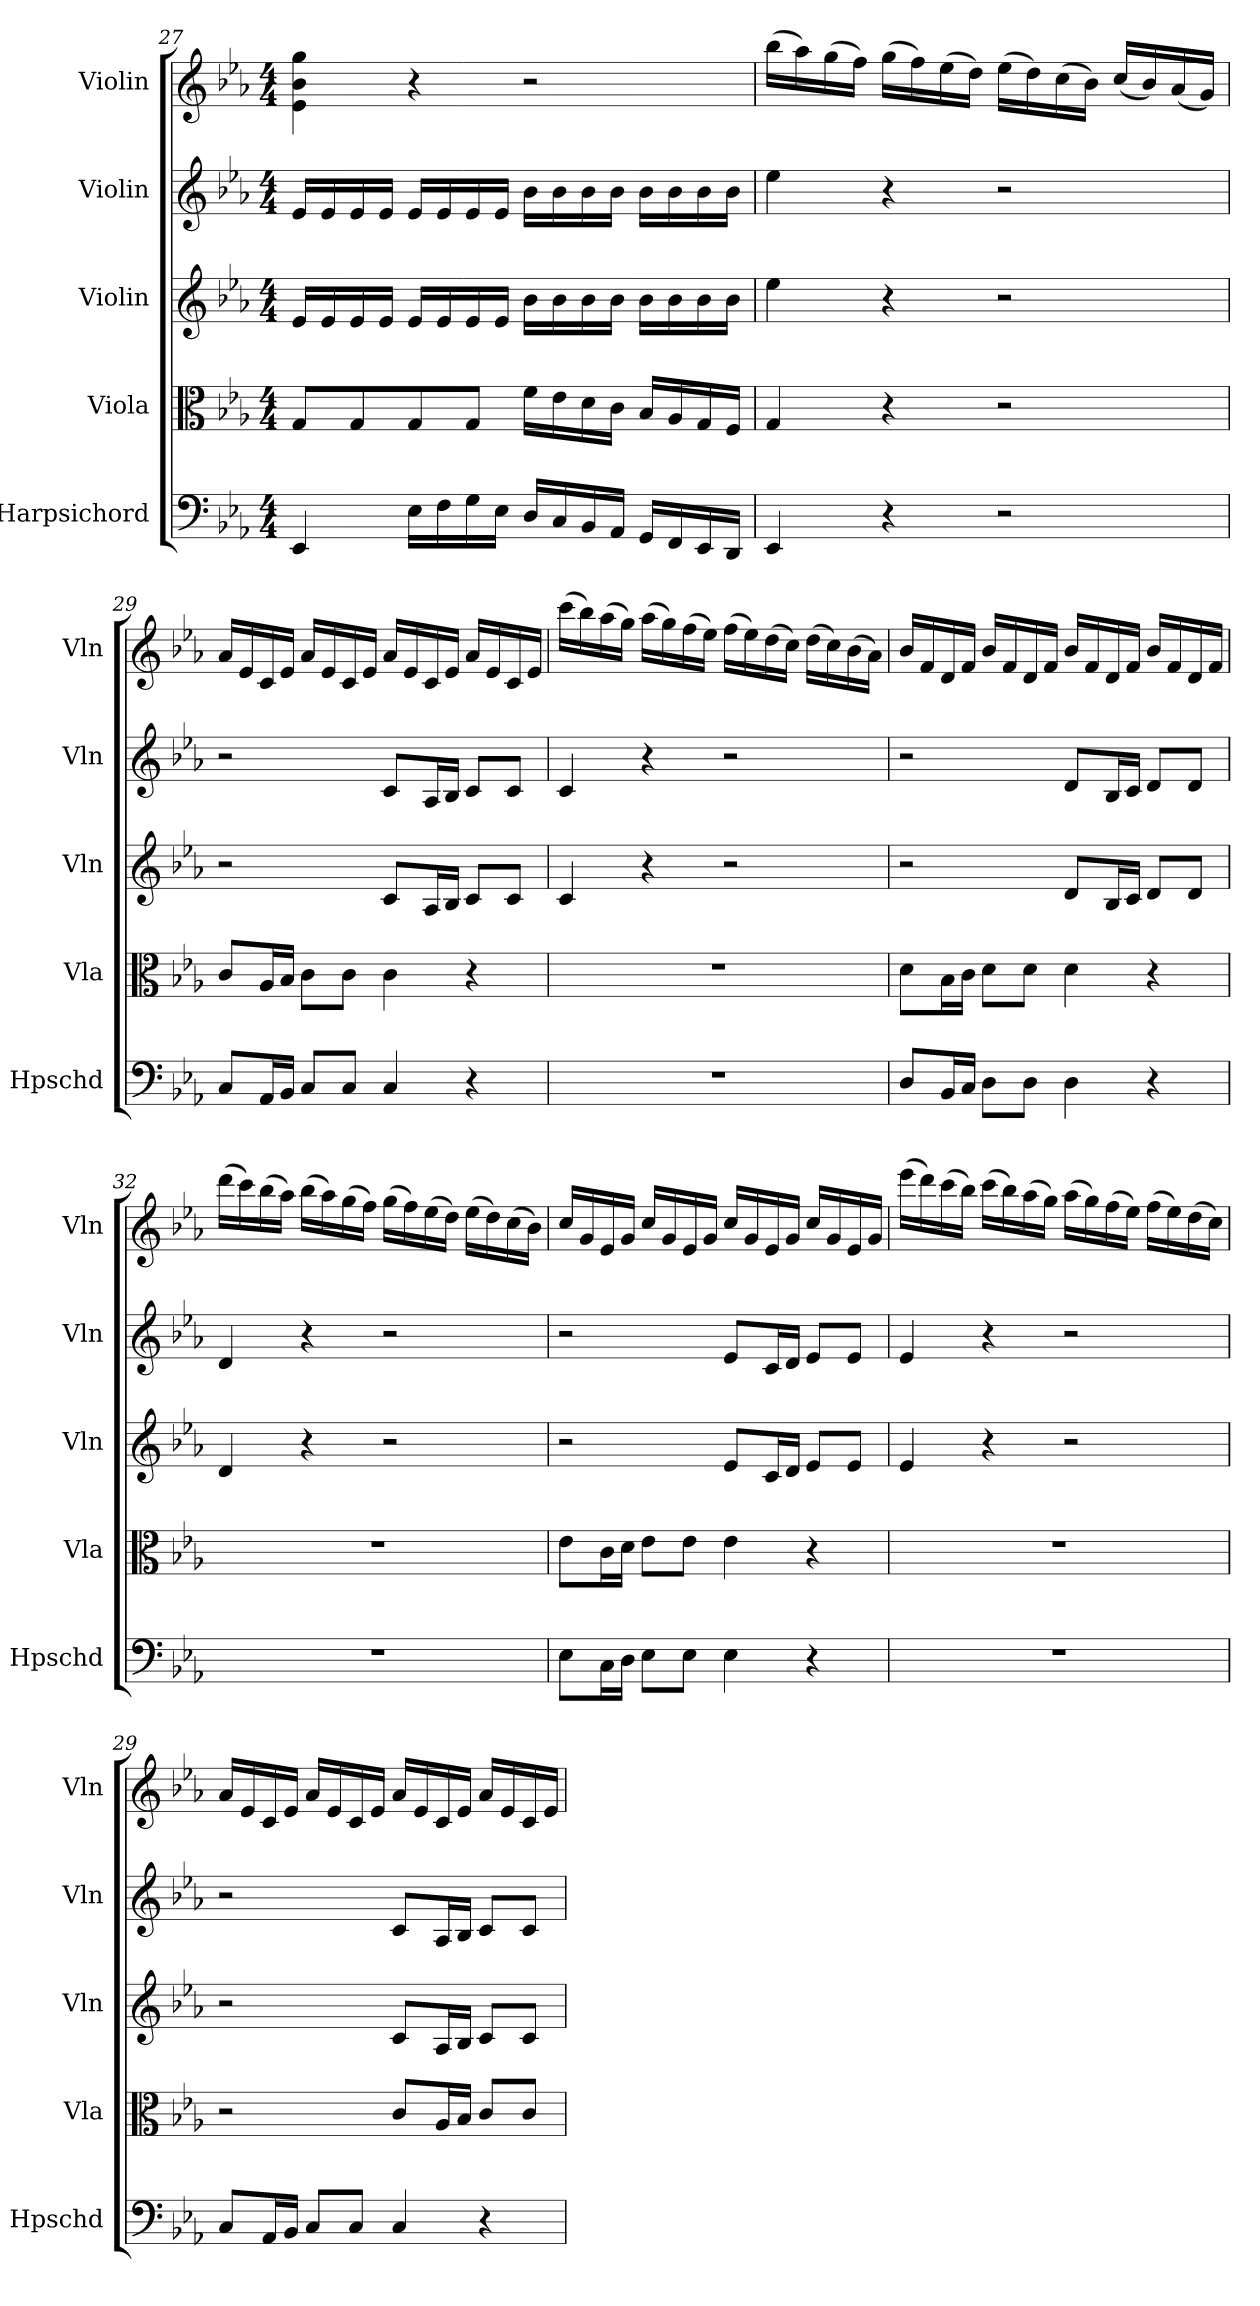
**kern	**kern	**kern	**kern	**kern
*part5	*part4	*part3	*part2	*part1
*staff5	*staff4	*staff3	*staff2	*staff1
*I"Harpsichord	*I"Viola	*I"Violin	*I"Violin	*I"Violin
*I'Hpschd	*I'Vla	*I'Vln	*I'Vln	*I'Vln
*clefF4	*clefC3	*clefG2	*clefG2	*clefG2
*k[b-e-a-]	*k[b-e-a-]	*k[b-e-a-]	*k[b-e-a-]	*k[b-e-a-]
*M4/4	*M4/4	*M4/4	*M4/4	*M4/4
=27	=27	=27	=27	=27
4EE-/	8G/L	16e-/LL	16e-/LL	4e-\ 4b-\ 4gg\
.	.	16e-/	16e-/	.
.	8G/	16e-/	16e-/	.
.	.	16e-/JJ	16e-/JJ	.
16E-\LL	8G/	16e-/LL	16e-/LL	4r
16F\	.	16e-/	16e-/	.
16G\	8G/J	16e-/	16e-/	.
16E-\JJ	.	16e-/JJ	16e-/JJ	.
16D/LL	16f\LL	16b-\LL	16b-\LL	2r
16C/	16e-\	16b-\	16b-\	.
16BB-/	16d\	16b-\	16b-\	.
16AA-/JJ	16c\JJ	16b-\JJ	16b-\JJ	.
16GG/LL	16B-/LL	16b-\LL	16b-\LL	.
16FF/	16A-/	16b-\	16b-\	.
16EE-/	16G/	16b-\	16b-\	.
16DD/JJ	16F/JJ	16b-\JJ	16b-\JJ	.
=28	=28	=28	=28	=28
4EE-/	4G/	4ee-\	4ee-\	(16bb-\LL
.	.	.	.	16aa-\)
.	.	.	.	(16gg\
.	.	.	.	16ff\JJ)
4r	4r	4r	4r	(16gg\LL
.	.	.	.	16ff\)
.	.	.	.	(16ee-\
.	.	.	.	16dd\JJ)
2r	2r	2r	2r	(16ee-\LL
.	.	.	.	16dd\)
.	.	.	.	(16cc\
.	.	.	.	16b-\JJ)
.	.	.	.	(16cc/LL
.	.	.	.	16b-/)
.	.	.	.	(16a-/
.	.	.	.	16g/JJ)
=29	=29	=29	=29	=29
8C/L	8c/L	2r	2r	16a-/LL
.	.	.	.	16e-/
16AA-/L	16A-/L	.	.	16c/
16BB-/JJ	16B-/JJ	.	.	16e-/JJ
8C/L	8c\L	.	.	16a-/LL
.	.	.	.	16e-/
8C/J	8c\J	.	.	16c/
.	.	.	.	16e-/JJ
4C/	4c\	8c/L	8c/L	16a-/LL
.	.	.	.	16e-/
.	.	16A-/L	16A-/L	16c/
.	.	16B-/JJ	16B-/JJ	16e-/JJ
4r	4r	8c/L	8c/L	16a-/LL
.	.	.	.	16e-/
.	.	8c/J	8c/J	16c/
.	.	.	.	16e-/JJ
=30	=30	=30	=30	=30
1r	1r	4c/	4c/	(16ccc\LL
.	.	.	.	16bb-\)
.	.	.	.	(16aa-\
.	.	.	.	16gg\JJ)
.	.	4r	4r	(16aa-\LL
.	.	.	.	16gg\)
.	.	.	.	(16ff\
.	.	.	.	16ee-\JJ)
.	.	2r	2r	(16ff\LL
.	.	.	.	16ee-\)
.	.	.	.	(16dd\
.	.	.	.	16cc\JJ)
.	.	.	.	(16dd\LL
.	.	.	.	16cc\)
.	.	.	.	(16b-\
.	.	.	.	16a-\JJ)
=31	=31	=31	=31	=31
8D/L	8d\L	2r	2r	16b-/LL
.	.	.	.	16f/
16BB-/L	16B-\L	.	.	16d/
16C/JJ	16c\JJ	.	.	16f/JJ
8D\L	8d\L	.	.	16b-/LL
.	.	.	.	16f/
8D\J	8d\J	.	.	16d/
.	.	.	.	16f/JJ
4D\	4d\	8d/L	8d/L	16b-/LL
.	.	.	.	16f/
.	.	16B-/L	16B-/L	16d/
.	.	16c/JJ	16c/JJ	16f/JJ
4r	4r	8d/L	8d/L	16b-/LL
.	.	.	.	16f/
.	.	8d/J	8d/J	16d/
.	.	.	.	16f/JJ
=32	=32	=32	=32	=32
1r	1r	4d/	4d/	(16ddd\LL
.	.	.	.	16ccc\)
.	.	.	.	(16bb-\
.	.	.	.	16aa-\JJ)
.	.	4r	4r	(16bb-\LL
.	.	.	.	16aa-\)
.	.	.	.	(16gg\
.	.	.	.	16ff\JJ)
.	.	2r	2r	(16gg\LL
.	.	.	.	16ff\)
.	.	.	.	(16ee-\
.	.	.	.	16dd\JJ)
.	.	.	.	(16ee-\LL
.	.	.	.	16dd\)
.	.	.	.	(16cc\
.	.	.	.	16b-\JJ)
=33	=33	=33	=33	=33
8E-\L	8e-\L	2r	2r	16cc/LL
.	.	.	.	16g/
16C\L	16c\L	.	.	16e-/
16D\JJ	16d\JJ	.	.	16g/JJ
8E-\L	8e-\L	.	.	16cc/LL
.	.	.	.	16g/
8E-\J	8e-\J	.	.	16e-/
.	.	.	.	16g/JJ
4E-\	4e-\	8e-/L	8e-/L	16cc/LL
.	.	.	.	16g/
.	.	16c/L	16c/L	16e-/
.	.	16d/JJ	16d/JJ	16g/JJ
4r	4r	8e-/L	8e-/L	16cc/LL
.	.	.	.	16g/
.	.	8e-/J	8e-/J	16e-/
.	.	.	.	16g/JJ
=34	=34	=34	=34	=34
1r	1r	4e-/	4e-/	(16eee-\LL
.	.	.	.	16ddd\)
.	.	.	.	(16ccc\
.	.	.	.	16bb-\JJ)
.	.	4r	4r	(16ccc\LL
.	.	.	.	16bb-\)
.	.	.	.	(16aa-\
.	.	.	.	16gg\JJ)
.	.	2r	2r	(16aa-\LL
.	.	.	.	16gg\)
.	.	.	.	(16ff\
.	.	.	.	16ee-\JJ)
.	.	.	.	(16ff\LL
.	.	.	.	16ee-\)
.	.	.	.	(16dd\
.	.	.	.	16cc\JJ)
=29	=29	=29	=29	=29
8C/L	2r	2r	2r	16a-/LL
.	.	.	.	16e-/
16AA-/L	.	.	.	16c/
16BB-/JJ	.	.	.	16e-/JJ
8C/L	.	.	.	16a-/LL
.	.	.	.	16e-/
8C/J	.	.	.	16c/
.	.	.	.	16e-/JJ
4C/	8c/L	8c/L	8c/L	16a-/LL
.	.	.	.	16e-/
.	16A-/L	16A-/L	16A-/L	16c/
.	16B-/JJ	16B-/JJ	16B-/JJ	16e-/JJ
4r	8c/L	8c/L	8c/L	16a-/LL
.	.	.	.	16e-/
.	8c/J	8c/J	8c/J	16c/
.	.	.	.	16e-/JJ
=	=	=	=	=
*-	*-	*-	*-	*-
